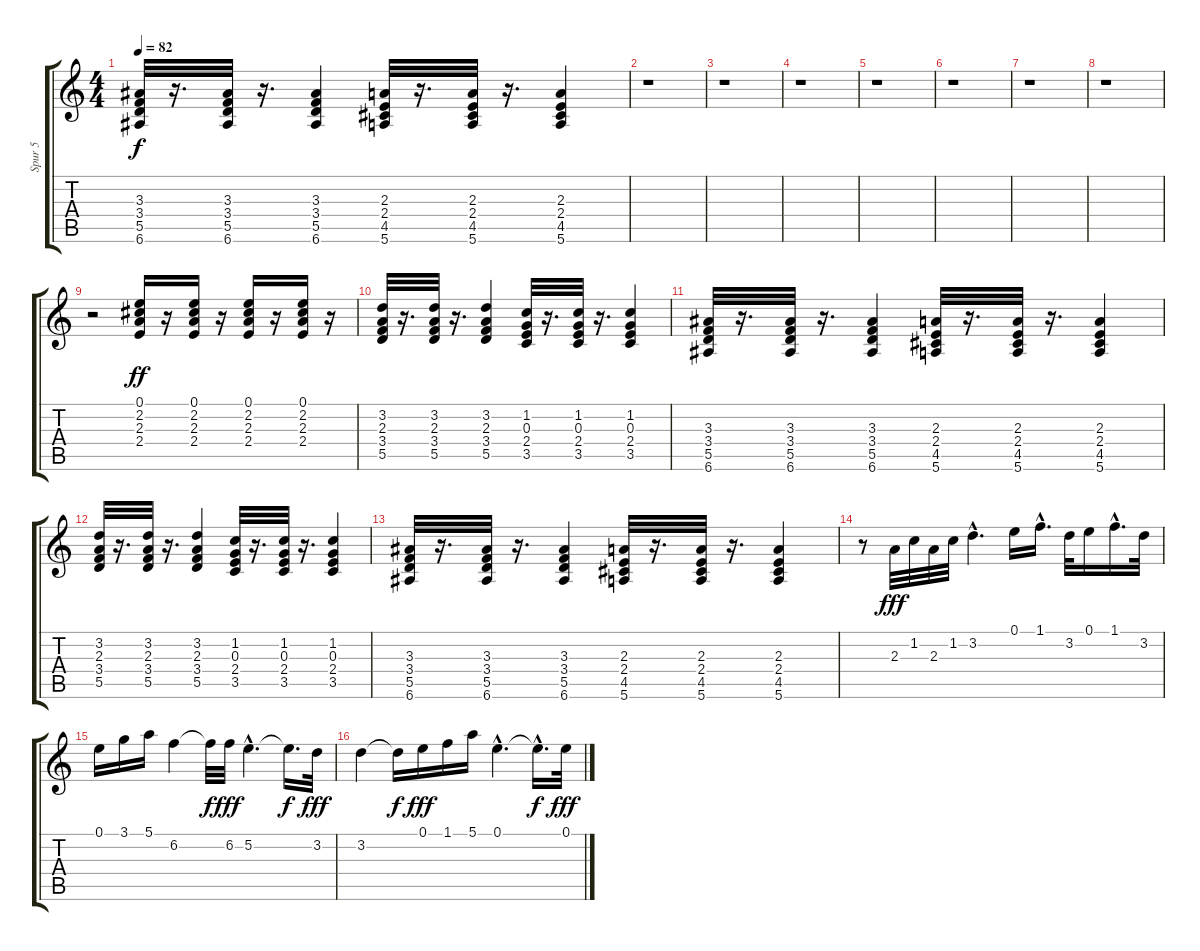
\track ("Spur 5" "Spur 5") {instrument overdrivenguitar}
\staff {score tabs}
\tuning (E4 B3 G3 D3 A2 E2) {hide}
\ts (4 4)
\tempo 82
\clef g2
\ks c
(3.3 3.4 5.5 6.6).32{dy f} r.16{d} (3.3 3.4 5.5 6.6).32 r.16{d} (3.3 3.4 5.5 6.6).4 (2.3 2.4 4.5 5.6).32 r.16{d} (2.3 2.4 4.5 5.6).32 r.16{d} (2.3 2.4 4.5 5.6).4 |
r.1 |
r.1 |
r.1 |
r.1 |
r.1 |
r.1 |
r.1 |
r.2 (0.1 2.2 2.3 2.4).16{dy ff} r.16 (0.1 2.2 2.3 2.4).16 r.16 (0.1 2.2 2.3 2.4).16 r.16 (0.1 2.2 2.3 2.4).16 r.16 |
(3.2 2.3 3.4 5.5).32 r.16{d} (3.2 2.3 3.4 5.5).32 r.16{d} (3.2 2.3 3.4 5.5).4 (1.2 0.3 2.4 3.5).32 r.16{d} (1.2 0.3 2.4 3.5).32 r.16{d} (1.2 0.3 2.4 3.5).4 |
(3.3 3.4 5.5 6.6).32 r.16{d} (3.3 3.4 5.5 6.6).32 r.16{d} (3.3 3.4 5.5 6.6).4 (2.3 2.4 4.5 5.6).32 r.16{d} (2.3 2.4 4.5 5.6).32 r.16{d} (2.3 2.4 4.5 5.6).4 |
(3.2 2.3 3.4 5.5).32 r.16{d} (3.2 2.3 3.4 5.5).32 r.16{d} (3.2 2.3 3.4 5.5).4 (1.2 0.3 2.4 3.5).32 r.16{d} (1.2 0.3 2.4 3.5).32 r.16{d} (1.2 0.3 2.4 3.5).4 |
(3.3 3.4 5.5 6.6).32 r.16{d} (3.3 3.4 5.5 6.6).32 r.16{d} (3.3 3.4 5.5 6.6).4 (2.3 2.4 4.5 5.6).32 r.16{d} (2.3 2.4 4.5 5.6).32 r.16{d} (2.3 2.4 4.5 5.6).4 |
r.8 2.3.32{dy fff} 1.2.32 2.3.32 1.2.32 3.2{hac}.4{d} 0.1.16 1.1{hac}.16{d} 3.2.32 0.1.16 1.1{hac}.16{d} 3.2.32 |
0.1.16 3.1.16 5.1.16 6.2.4 6.2{t}.32{dy f} 6.2.32{dy fff} 5.2{hac}.4{d} 5.2{t}.16{d dy f} 3.2.32{dy fff} |
3.2.4 3.2{t}.16{dy f} 0.1.16{dy fff} 1.1.16 5.1.16 0.1{hac}.4{d} 0.1{hac t}.16{d dy f} 0.1.32{dy fff}
